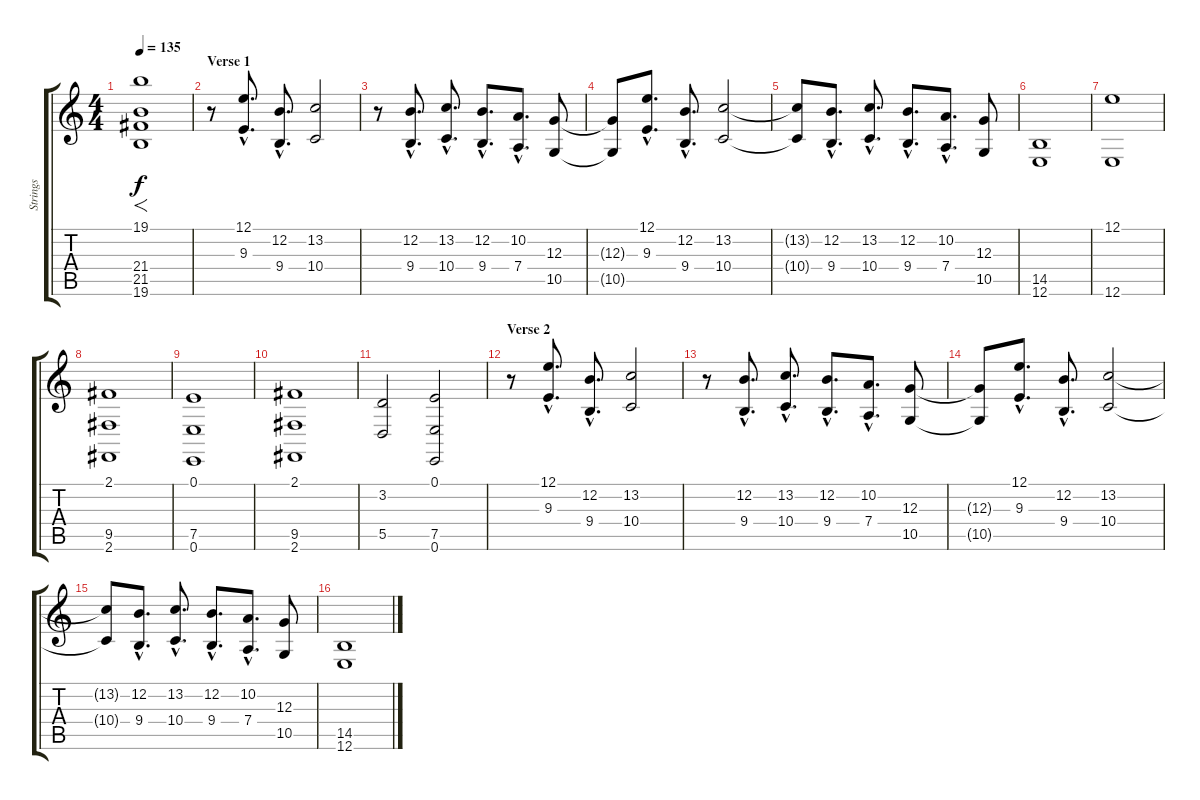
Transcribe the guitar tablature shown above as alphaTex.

\track ("Strings" "Strings") {instrument stringensemble1}
\staff {score tabs}
\tuning (E4 B3 G3 D3 A2 E2) {hide}
\ts (4 4)
\tempo 135
\clef g2
\ks c
(19.1 21.4 21.5 19.6).1{f dy f} |
\section ("" "Verse 1")
r.8 (12.1{hac} 9.3{hac}).8{d} (12.2{hac} 9.4{hac}).8{d} (13.2 10.4).2 |
r.8 (12.2{hac} 9.4{hac}).8{d} (13.2{hac} 10.4{hac}).8{d} (12.2{hac} 9.4{hac}).8{d} (10.2{hac} 7.4{hac}).8{d} (12.3 10.5).8 |
(12.3{t} 10.5{t}).8 (12.1{hac} 9.3{hac}).8{d} (12.2{hac} 9.4{hac}).8{d} (13.2 10.4).2 |
(13.2{t} 10.4{t}).8 (12.2{hac} 9.4{hac}).8{d} (13.2{hac} 10.4{hac}).8{d} (12.2{hac} 9.4{hac}).8{d} (10.2{hac} 7.4{hac}).8{d} (12.3 10.5).8 |
(14.5 12.6).1 |
(12.1 12.6).1 |
(2.1 9.5 2.6).1 |
(0.1 7.5 0.6).1 |
(2.1 9.5 2.6).1 |
(3.2 5.5).2 (0.1 7.5 0.6).2 |
\section ("" "Verse 2")
r.8 (12.1{hac} 9.3{hac}).8{d} (12.2{hac} 9.4{hac}).8{d} (13.2 10.4).2 |
r.8 (12.2{hac} 9.4{hac}).8{d} (13.2{hac} 10.4{hac}).8{d} (12.2{hac} 9.4{hac}).8{d} (10.2{hac} 7.4{hac}).8{d} (12.3 10.5).8 |
(12.3{t} 10.5{t}).8 (12.1{hac} 9.3{hac}).8{d} (12.2{hac} 9.4{hac}).8{d} (13.2 10.4).2 |
(13.2{t} 10.4{t}).8 (12.2{hac} 9.4{hac}).8{d} (13.2{hac} 10.4{hac}).8{d} (12.2{hac} 9.4{hac}).8{d} (10.2{hac} 7.4{hac}).8{d} (12.3 10.5).8 |
(14.5 12.6).1
